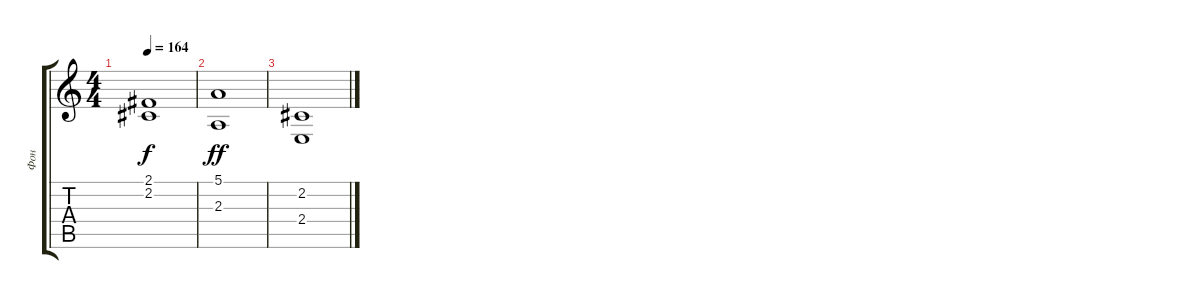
\track ("Фон" "Фон") {instrument stringensemble1}
\staff {score tabs}
\tuning (E4 B3 G3 D3 A2 E2) {hide}
\ts (4 4)
\tempo 164
\clef g2
\ks c
(2.1 2.2).1{dy f volume 4} |
(5.1 2.3).1{dy ff} |
(2.2 2.4).1
